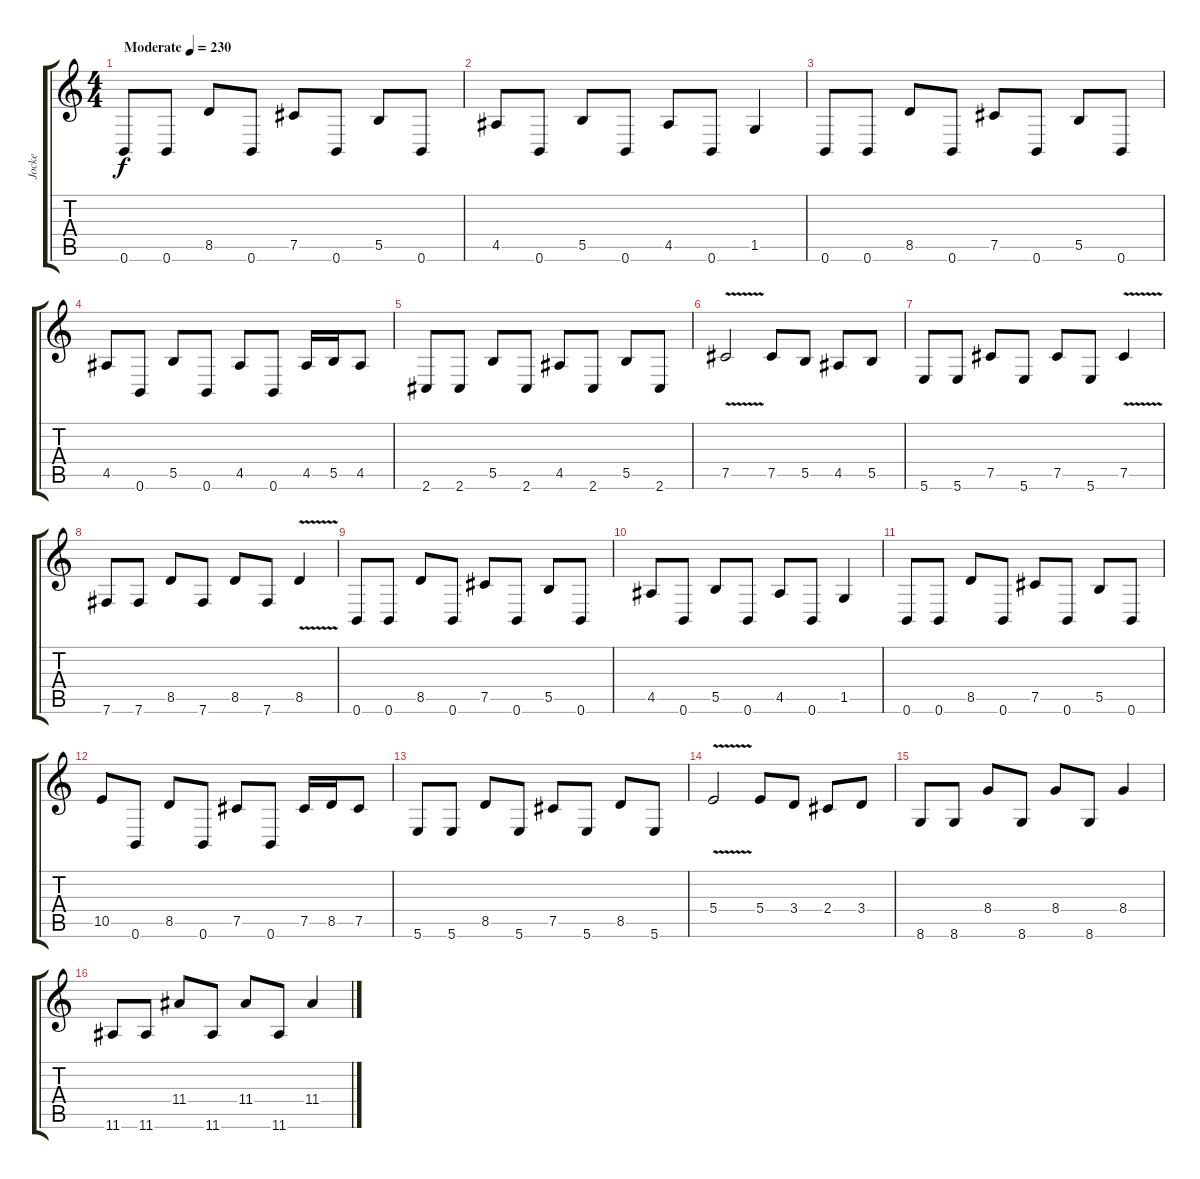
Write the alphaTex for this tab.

\track ("Jocke" "Jocke") {instrument distortionguitar}
\staff {score tabs}
\tuning (Db4 Ab3 E3 B2 Gb2 B1) {hide}
\ts (4 4)
\tempo (230 "Moderate")
\clef g2
\ks c
0.6.8{dy f instrument distortionguitar} 0.6.8 8.5.8 0.6.8 7.5.8 0.6.8 5.5.8 0.6.8 |
4.5.8 0.6.8 5.5.8 0.6.8 4.5.8 0.6.8 1.5.4 |
0.6.8 0.6.8 8.5.8 0.6.8 7.5.8 0.6.8 5.5.8 0.6.8 |
4.5.8 0.6.8 5.5.8 0.6.8 4.5.8 0.6.8 4.5.16 5.5.16 4.5.8 |
2.6.8 2.6.8 5.5.8 2.6.8 4.5.8 2.6.8 5.5.8 2.6.8 |
7.5{v}.2 7.5.8 5.5.8 4.5.8 5.5.8 |
5.6.8 5.6.8 7.5.8 5.6.8 7.5.8 5.6.8 7.5{v}.4 |
7.6.8 7.6.8 8.5.8 7.6.8 8.5.8 7.6.8 8.5{v}.4 |
0.6.8 0.6.8 8.5.8 0.6.8 7.5.8 0.6.8 5.5.8 0.6.8 |
4.5.8 0.6.8 5.5.8 0.6.8 4.5.8 0.6.8 1.5.4 |
0.6.8 0.6.8 8.5.8 0.6.8 7.5.8 0.6.8 5.5.8 0.6.8 |
10.5.8 0.6.8 8.5.8 0.6.8 7.5.8 0.6.8 7.5.16 8.5.16 7.5.8 |
5.6.8 5.6.8 8.5.8 5.6.8 7.5.8 5.6.8 8.5.8 5.6.8 |
5.4{v}.2 5.4.8 3.4.8 2.4.8 3.4.8 |
8.6.8 8.6.8 8.4.8 8.6.8 8.4.8 8.6.8 8.4.4 |
11.6.8 11.6.8 11.4.8 11.6.8 11.4.8 11.6.8 11.4.4
